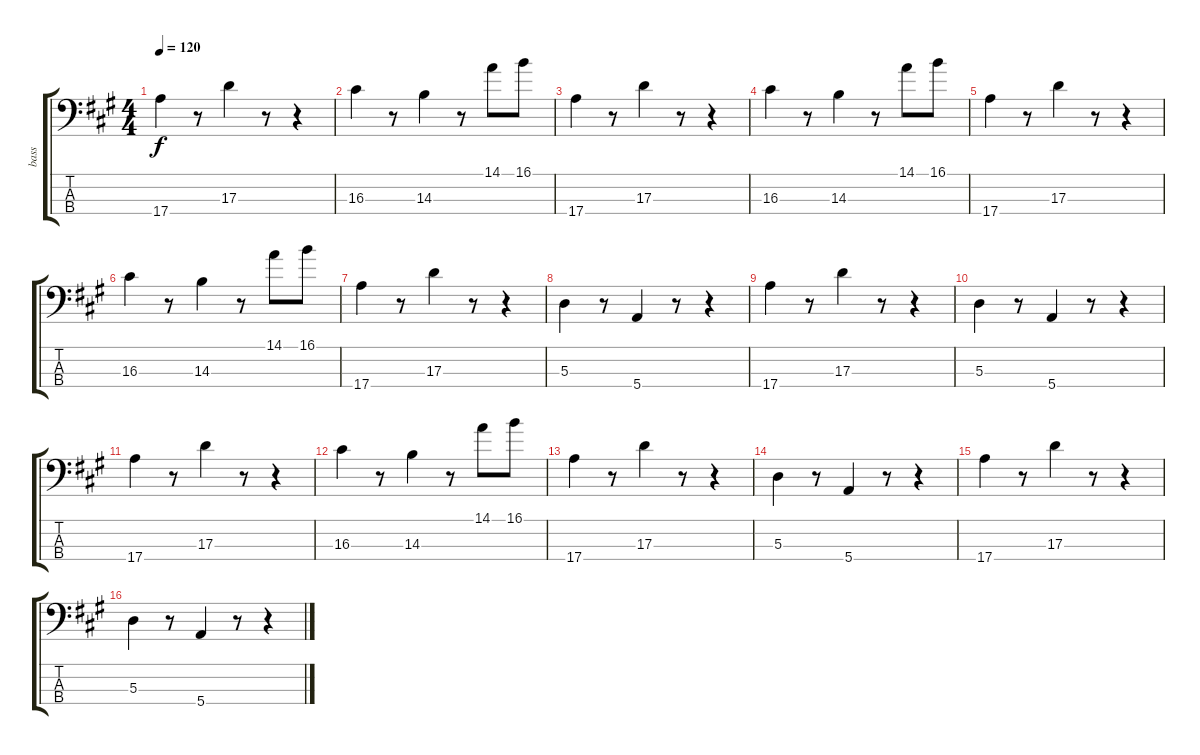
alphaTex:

\track ("bass" "bass") {instrument electricbassfinger}
\staff {score tabs}
\tuning (G2 D2 A1 E1) {hide}
\ts (4 4)
\tempo 120
\clef f4
\ks a
17.4.4{dy f} r.8 17.3.4 r.8 r.4 |
16.3.4 r.8 14.3.4 r.8 14.1.8 16.1.8 |
17.4.4 r.8 17.3.4 r.8 r.4 |
16.3.4 r.8 14.3.4 r.8 14.1.8 16.1.8 |
17.4.4 r.8 17.3.4 r.8 r.4 |
16.3.4 r.8 14.3.4 r.8 14.1.8 16.1.8 |
17.4.4 r.8 17.3.4 r.8 r.4 |
5.3.4 r.8 5.4.4 r.8 r.4 |
17.4.4 r.8 17.3.4 r.8 r.4 |
5.3.4 r.8 5.4.4 r.8 r.4 |
17.4.4 r.8 17.3.4 r.8 r.4 |
16.3.4 r.8 14.3.4 r.8 14.1.8 16.1.8 |
17.4.4 r.8 17.3.4 r.8 r.4 |
5.3.4 r.8 5.4.4 r.8 r.4 |
17.4.4 r.8 17.3.4 r.8 r.4 |
5.3.4 r.8 5.4.4 r.8 r.4
